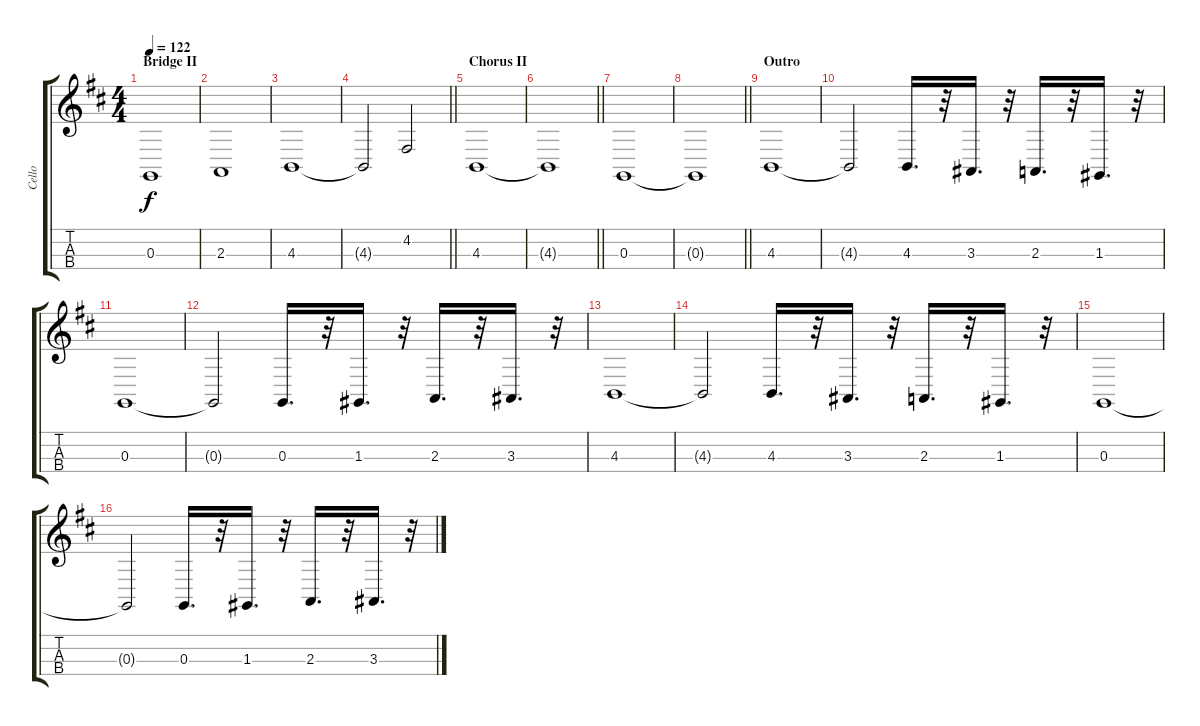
\track ("Cello" "Cello") {instrument cello}
\staff {score tabs}
\tuning (A3 D3 G2 C2) {hide}
\ts (4 4)
\section ("" "Bridge II")
\tempo 122
\clef g2
\ks bminor
0.3.1{dy f} |
2.3.1 |
4.3.1 |
\barLineRight lightlight
4.3{t}.2 4.2.2 |
\section ("" "Chorus II")
4.3.1 |
\barLineRight lightlight
4.3{t}.1 |
0.3.1 |
\barLineRight lightlight
0.3{t}.1 |
\section ("" "Outro")
4.3.1 |
4.3{t}.2 4.3.16{d} r.32 3.3.16{d} r.32 2.3.16{d} r.32 1.3.16{d} r.32 |
0.3.1 |
0.3{t}.2 0.3.16{d} r.32 1.3.16{d} r.32 2.3.16{d} r.32 3.3.16{d} r.32 |
4.3.1 |
4.3{t}.2 4.3.16{d} r.32 3.3.16{d} r.32 2.3.16{d} r.32 1.3.16{d} r.32 |
0.3.1 |
0.3{t}.2 0.3.16{d} r.32 1.3.16{d} r.32 2.3.16{d} r.32 3.3.16{d} r.32
